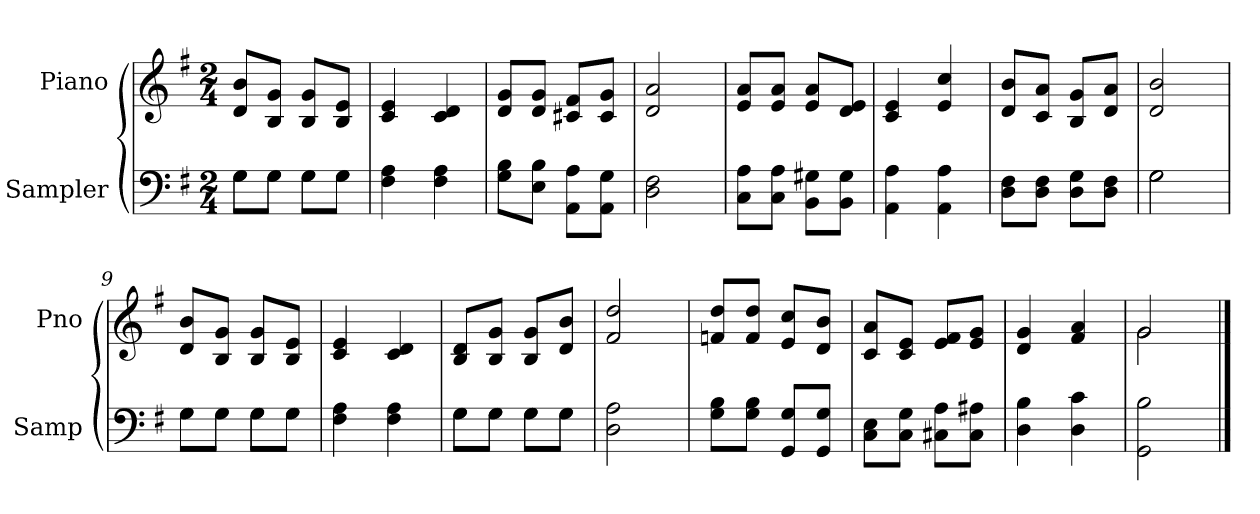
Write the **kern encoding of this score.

**kern	**kern
*part2	*part1
*staff2	*staff1
*I"Sampler	*I"Piano
*I'Samp	*I'Pno
*clefF4	*clefG2
*k[f#]	*k[f#]
*G:	*G:
*M2/4	*M2/4
=1	=1
*^	*
8G\L	8G\L	8d/ 8b/L
8G\J	8G\J	8B/ 8g/J
8G\L	8G\L	8B/ 8g/L
8G\J	8G\J	8B/ 8e/J
*v	*v	*
=2	=2
4F# 4A	4c 4e
4F# 4A	4c 4d
=3	=3
8G\ 8B\L	8d/ 8g/L
8E\ 8B\J	8d/ 8g/J
8AA\ 8A\L	8c#X/ 8f#/L
8AA\ 8G\J	8c#/ 8g/J
=4	=4
2D 2F#	2d 2a
=5	=5
8C\ 8A\L	8e/ 8a/L
8C\ 8A\J	8e/ 8a/J
8BB\ 8G#X\L	8e/ 8a/L
8BB\ 8G#\J	8d/ 8e/J
=6	=6
4AA 4A	4c 4e
4AA 4A	4e 4cc
=7	=7
8D\ 8F#\L	8d/ 8b/L
8D\ 8F#\J	8c/ 8a/J
8D\ 8G\L	8B/ 8g/L
8D\ 8F#\J	8d/ 8a/J
=8	=8
*^	*
2G\	2G	2d 2b
=9	=9	=9
8G\L	8G\L	8d/ 8b/L
8G\J	8G\J	8B/ 8g/J
8G\L	8G\L	8B/ 8g/L
8G\J	8G\J	8B/ 8e/J
*v	*v	*
=10	=10
4F# 4A	4c 4e
4F# 4A	4c 4d
=11	=11
*^	*
8G\L	8G\L	8B/ 8d/L
8G\J	8G\J	8B/ 8g/J
8G\L	8G\L	8B/ 8g/L
8G\J	8G\J	8d/ 8b/J
*v	*v	*
=12	=12
2D 2A	2f# 2dd
=13	=13
8G\ 8B\L	8fn/ 8dd/L
8G\ 8B\J	8f/ 8dd/J
8GG/ 8G/L	8e/ 8cc/L
8GG/ 8G/J	8d/ 8b/J
=14	=14
8C\ 8E\L	8c/ 8a/L
8C\ 8G\J	8c/ 8e/J
8C#X\ 8A\L	8e/ 8f#/L
8C#\ 8A#X\J	8e/ 8g/J
=15	=15
4D 4B	4d 4g
4D 4c	4f# 4a
=16	=16
*	*^
2GG 2B	2g/	2g
*	*v	*v
==	==
*-	*-
